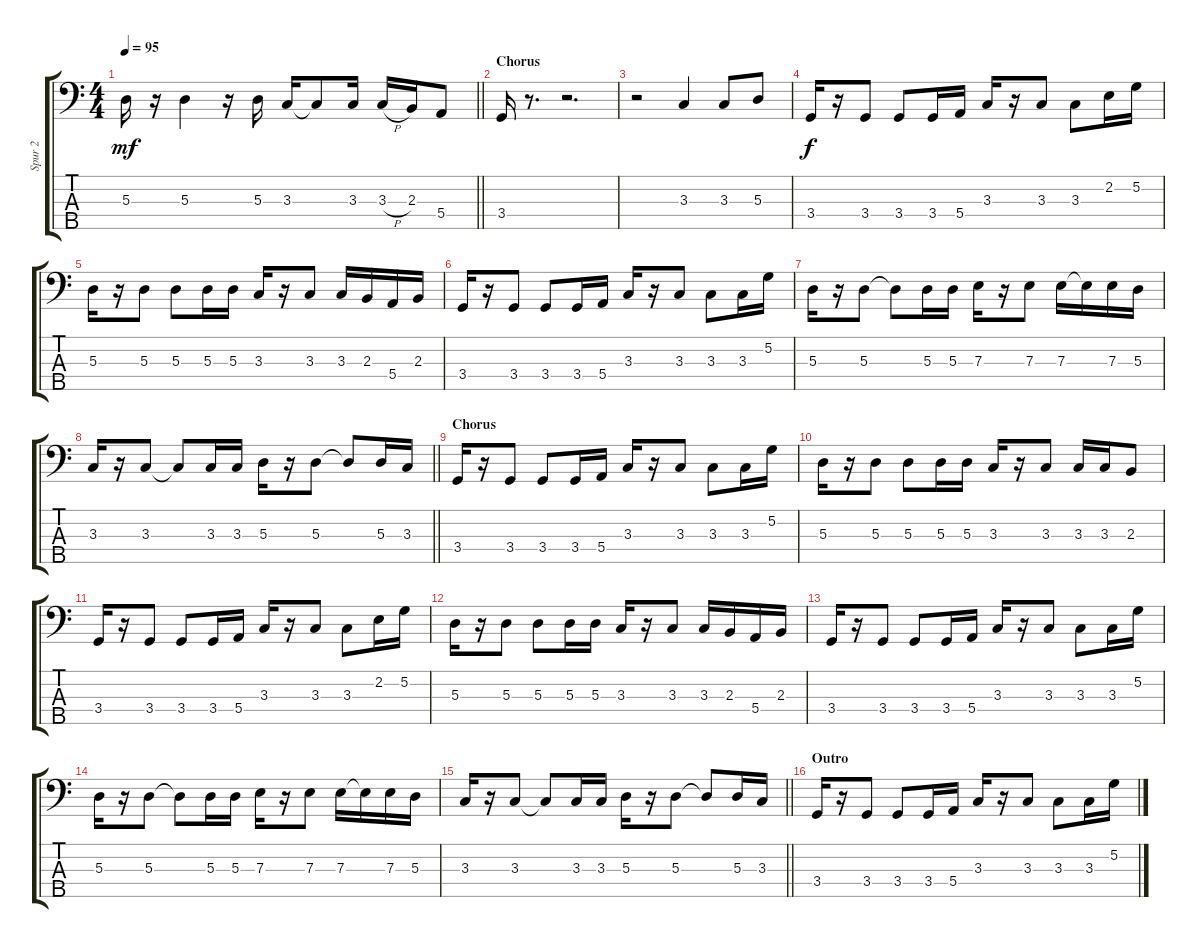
\track ("Spur 2" "Spur 2") {instrument electricbassfinger}
\staff {score tabs}
\tuning (G2 D2 A1 E1 B0) {hide}
\ts (4 4)
\tempo 95
\clef f4
\barLineRight lightlight
\ks c
5.3.16{dy mf} r.16 5.3.4 r.16 5.3.16 3.3.16 3.3{t}.8 3.3.16 3.3{h}.16 2.3.16 5.4.8 |
\section ("" "Chorus")
3.4.16 r.8{d} r.2{d} |
r.2 3.3.4 3.3.8 5.3.8 |
3.4.16{dy f} r.16 3.4.8 3.4.8 3.4.16 5.4.16 3.3.16 r.16 3.3.8 3.3.8 2.2.16 5.2.16 |
5.3.16 r.16 5.3.8 5.3.8 5.3.16 5.3.16 3.3.16 r.16 3.3.8 3.3.16 2.3.16 5.4.16 2.3.16 |
3.4.16 r.16 3.4.8 3.4.8 3.4.16 5.4.16 3.3.16 r.16 3.3.8 3.3.8 3.3.16 5.2.16 |
5.3.16 r.16 5.3.8 5.3{t}.8 5.3.16 5.3.16 7.3.16 r.16 7.3.8 7.3.16 7.3{t}.16 7.3.16 5.3.16 |
\barLineRight lightlight
3.3.16 r.16 3.3.8 3.3{t}.8 3.3.16 3.3.16 5.3.16 r.16 5.3.8 5.3{t}.8 5.3.16 3.3.16 |
\section ("" "Chorus")
3.4.16 r.16 3.4.8 3.4.8 3.4.16 5.4.16 3.3.16 r.16 3.3.8 3.3.8 3.3.16 5.2.16 |
5.3.16 r.16 5.3.8 5.3.8 5.3.16 5.3.16 3.3.16 r.16 3.3.8 3.3.16 3.3.16 2.3.8 |
3.4.16 r.16 3.4.8 3.4.8 3.4.16 5.4.16 3.3.16 r.16 3.3.8 3.3.8 2.2.16 5.2.16 |
5.3.16 r.16 5.3.8 5.3.8 5.3.16 5.3.16 3.3.16 r.16 3.3.8 3.3.16 2.3.16 5.4.16 2.3.16 |
3.4.16 r.16 3.4.8 3.4.8 3.4.16 5.4.16 3.3.16 r.16 3.3.8 3.3.8 3.3.16 5.2.16 |
5.3.16 r.16 5.3.8 5.3{t}.8 5.3.16 5.3.16 7.3.16 r.16 7.3.8 7.3.16 7.3{t}.16 7.3.16 5.3.16 |
\barLineRight lightlight
3.3.16 r.16 3.3.8 3.3{t}.8 3.3.16 3.3.16 5.3.16 r.16 5.3.8 5.3{t}.8 5.3.16 3.3.16 |
\section ("" "Outro")
3.4.16 r.16 3.4.8 3.4.8 3.4.16 5.4.16 3.3.16 r.16 3.3.8 3.3.8 3.3.16 5.2.16
